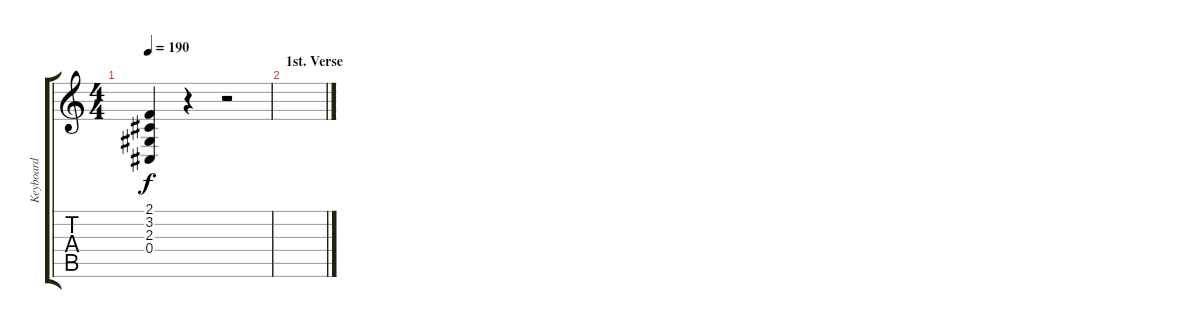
\track ("Keyboard" "Keyboard") {instrument stringensemble1}
\staff {score tabs}
\tuning (Eb4 Bb3 Gb3 Db3 Ab2 Eb2) {hide}
\ts (4 4)
\tempo 190
\clef g2
\ks c
(2.1 3.2 2.3 0.4).4{dy f} r.4 r.2 |
\section ("" "1st. Verse")
